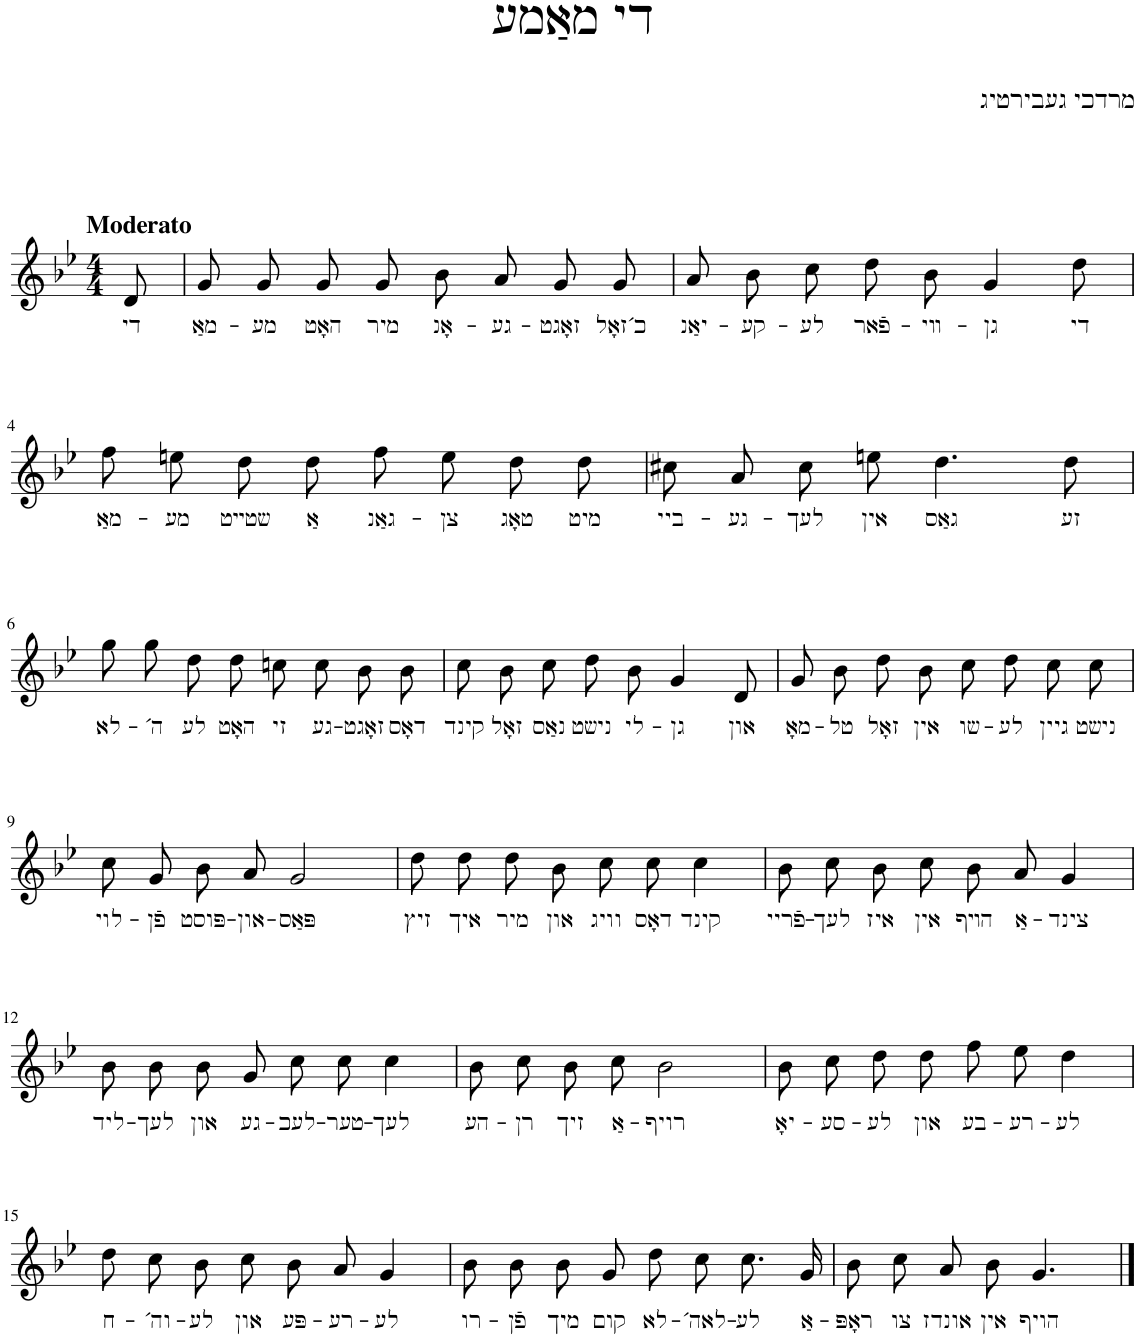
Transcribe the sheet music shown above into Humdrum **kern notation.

**kern	**text
*part1	*part1
*staff1	*staff1
*I"Piano	*
*I'Pno.	*
*clefG2	*
*k[b-e-]	*
*M4/4	*
=1	=1
!LO:TX:a:B:t=Moderato	!
!	!LO:LY:b
8d/	די
=2	=2
!	!LO:LY:b
8g/L	מאַ-
!	!LO:LY:b
8g/J	-מע
!	!LO:LY:b
8g/L	האָט
!	!LO:LY:b
8g/J	מיר
!	!LO:LY:b
8b-/L	אָנ-
!	!LO:LY:b
8a/J	-גע-
!	!LO:LY:b
8g/L	-זאָגט
!	!LO:LY:b
8g/J	כ´זאָל
=3	=3
!	!LO:LY:b
8a/L	יאַנ-
!	!LO:LY:b
8b-/J	-קע-
!	!LO:LY:b
8cc\L	-לע
!	!LO:LY:b
8dd\J	פֿאר-
!	!LO:LY:b
8b-\	-װי-
!	!LO:LY:b
4g/	-גן
!	!LO:LY:b
8dd\	די
!!LO:LB:g=z
=4	=4
!	!LO:LY:b
8ff\L	מאַ-
!	!LO:LY:b
8een\J	-מע
!	!LO:LY:b
8dd\L	שטײט
!	!LO:LY:b
8dd\J	אַ
!	!LO:LY:b
8ff\L	גאַנ-
!	!LO:LY:b
8ee\J	-צן
!	!LO:LY:b
8dd\L	טאָג
!	!LO:LY:b
8dd\J	מיט
=5	=5
!	!LO:LY:b
8cc#X\L	ביי-
!	!LO:LY:b
8a\J	-גע-
!	!LO:LY:b
8cc#\L	-לעך
!	!LO:LY:b
8een\J	אין
!	!LO:LY:b
4.dd\	גאַס
!	!LO:LY:b
8dd\	זע
!!LO:LB:g=z
=6	=6
!	!LO:LY:b
8gg\L	לא-
!	!LO:LY:b
8gg\J	-ה´
!	!LO:LY:b
8dd\L	לע
!	!LO:LY:b
8dd\J	האָט
!	!LO:LY:b
8ccn\L	זי
!	!LO:LY:b
8cc\J	גע-
!	!LO:LY:b
8b-\L	-זאָגט
!	!LO:LY:b
8b-\J	דאָס
=7	=7
!	!LO:LY:b
8cc\L	קינד
!	!LO:LY:b
8b-\J	זאָל
!	!LO:LY:b
8cc\L	נאַס
!	!LO:LY:b
8dd\J	נישט
!	!LO:LY:b
8b-\	לי-
!	!LO:LY:b
4g/	-גן
!	!LO:LY:b
8d/	און
=8	=8
!	!LO:LY:b
8g/L	מאָ-
!	!LO:LY:b
8b-/J	-טל
!	!LO:LY:b
8dd\L	זאָל
!	!LO:LY:b
8b-\J	אין
!	!LO:LY:b
8cc\L	שו-
!	!LO:LY:b
8dd\J	-לע
!	!LO:LY:b
8cc\L	גיין
!	!LO:LY:b
8cc\J	נישט
!!LO:LB:g=z
=9	=9
!	!LO:LY:b
8cc/L	לוי-
!	!LO:LY:b
8g/J	-פֿן
!	!LO:LY:b
8b-/L	פּוסט-
!	!LO:LY:b
8a/J	-און-
!	!LO:LY:b
2g/	-פּאַס
=10	=10
!	!LO:LY:b
8dd\L	זיץ
!	!LO:LY:b
8dd\J	איך
!	!LO:LY:b
8dd\L	מיר
!	!LO:LY:b
8b-\J	און
!	!LO:LY:b
8cc\L	וויג
!	!LO:LY:b
8cc\J	דאָס
!	!LO:LY:b
4cc\	קינד
=11	=11
!	!LO:LY:b
8b-\L	פֿריי-
!	!LO:LY:b
8cc\J	-לעך
!	!LO:LY:b
8b-\L	איז
!	!LO:LY:b
8cc\J	אין
!	!LO:LY:b
8b-/L	הױף
!	!LO:LY:b
8a/J	אַ-
!	!LO:LY:b
4g/	-צינד
!!LO:LB:g=z
=12	=12
!	!LO:LY:b
8b-\L	ליד-
!	!LO:LY:b
8b-\J	-לעך
!	!LO:LY:b
8b-/L	און
!	!LO:LY:b
8g/J	גע-
!	!LO:LY:b
8cc\L	-לעכ-
!	!LO:LY:b
8cc\J	-טער-
!	!LO:LY:b
4cc\	-לעך
=13	=13
!	!LO:LY:b
8b-\L	הע-
!	!LO:LY:b
8cc\J	-רן
!	!LO:LY:b
8b-\L	זיך
!	!LO:LY:b
8cc\J	אַ-
!	!LO:LY:b
2b-\	-רויף
=14	=14
!	!LO:LY:b
8b-\L	יאָ-
!	!LO:LY:b
8cc\J	-סע-
!	!LO:LY:b
8dd\L	-לע
!	!LO:LY:b
8dd\J	און
!	!LO:LY:b
8ff\L	בע-
!	!LO:LY:b
8ee-\J	-רע-
!	!LO:LY:b
4dd\	-לע
!!LO:LB:g=z
=15	=15
!	!LO:LY:b
8dd\L	ח-
!	!LO:LY:b
8cc\J	-וה´-
!	!LO:LY:b
8b-\L	-לע
!	!LO:LY:b
8cc\J	און
!	!LO:LY:b
8b-/L	פּע-
!	!LO:LY:b
8a/J	-רע-
!	!LO:LY:b
4g/	-לע
=16	=16
!	!LO:LY:b
8b-\L	רו-
!	!LO:LY:b
8b-\J	-פֿן
!	!LO:LY:b
8b-/L	מיך
!	!LO:LY:b
8g/J	קום
!	!LO:LY:b
8dd\L	לא-
!	!LO:LY:b
8cc\J	-לאה´-
!	!LO:LY:b
8.cc/L	-לע
!	!LO:LY:b
16g/Jk	אַ-
=17	=17
!	!LO:LY:b
8b-\L	-ראָפּ
!	!LO:LY:b
8cc\J	צו
!	!LO:LY:b
8a/L	אונדז
!	!LO:LY:b
8b-/J	אין
!	!LO:LY:b
4.g/	הויף
==	==
*-	*-
